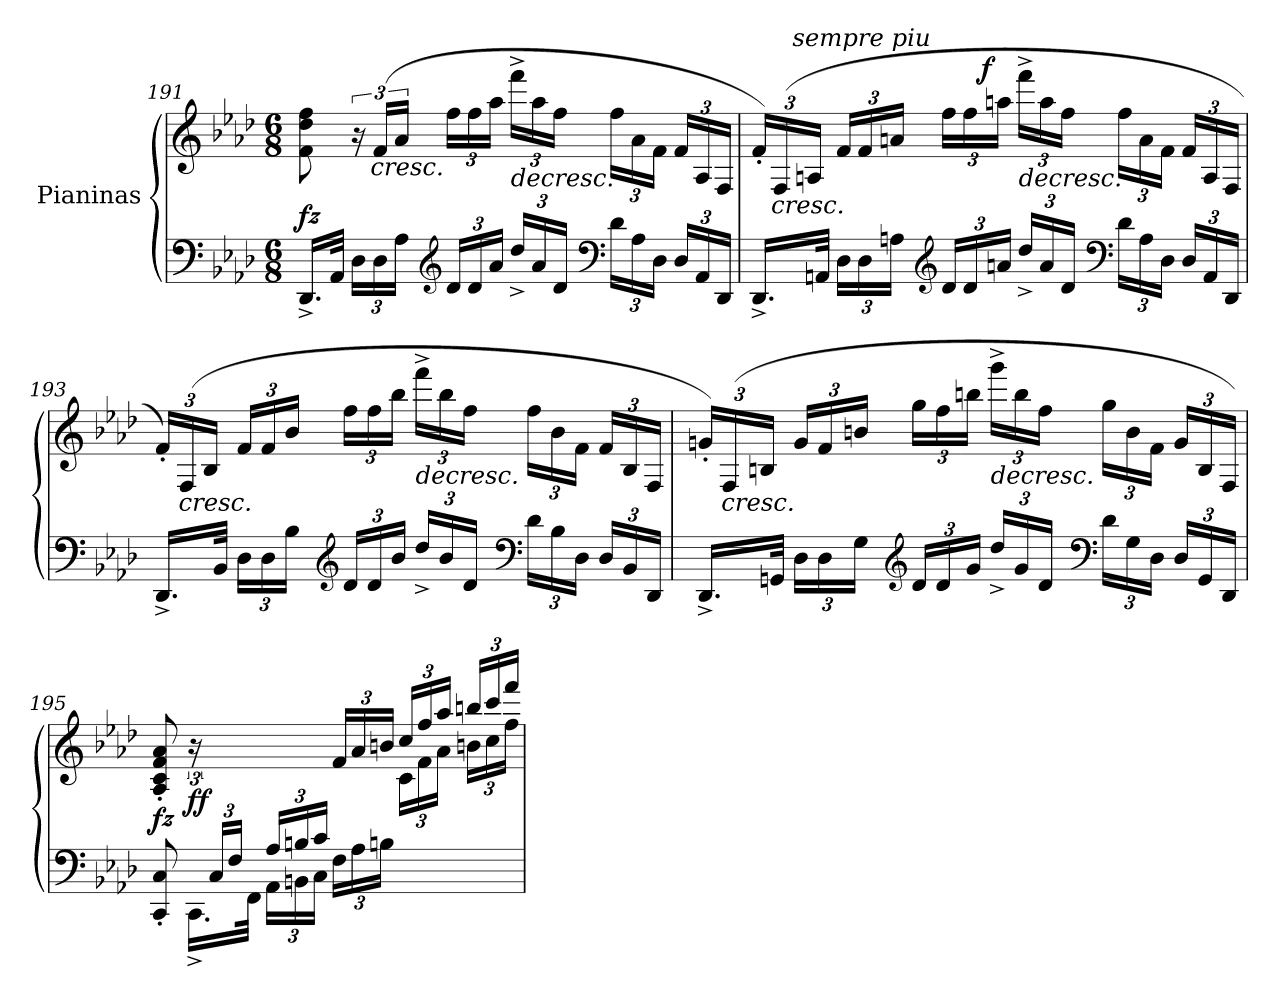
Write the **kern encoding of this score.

**kern	**kern	**dynam
*part1	*part1	*part1
*staff2	*staff1	*staff1/2
*I"Pianinas	*	*
!!LO:PB:g=z
*clefF4	*clefG2	*
*k[b-e-a-d-]	*k[b-e-a-d-]	*
*M6/8	*M6/8	*
=191	=191	=191
!	!	!LO:DY:a=2
16.DD-^/LL	8f\ 8dd-\ 8ff\	fz
32AA-/JJk	.	.
*Xbrackettup	*	*
24D-\LL	24r	.
!	!	!LO:HP:b
24D-\	(>24f/LL	<
24A-\JJ	24a-/JJ	.
*clefG2	*	*
*	*Xbrackettup	*
24d-/LL	24ff\LL	.
24d-/	24ff\	.
24a-/JJ	24aa-\JJ	.
!	!	!LO:HP:b
24dd-^/LL	24fff^\LL	>
24a-/	24aa-\	.
24d-/JJ	24ff\JJ	.
*clefF4	*	*
24d-\LL	24ff\LL	.
24A-\	24a-\	.
24D-\JJ	24f\JJ	.
24D-/LL	24f/LL	[
24AA-/	24A-/	.
24DD-/JJ	24F/JJ	.
=192	=192	=192
16.DD-^/LL	24f'/LL)	.
!	!	!LO:HP:b
.	(>24F/	<
!	!LO:TX:a:i:t=sempre piu	!
.	24An/JJ	.
32AAn/JJk	.	.
24D-\LL	24f/LL	.
24D-\	24f/	.
24An\JJ	24an/JJ	.
*clefG2	*	*
24d-/LL	24ff\LL	.
24d-/	24ff\	.
!	!	!LO:DY:a
24an/JJ	24aan\JJ	f
!	!	!LO:HP:n=1:b
24dd-^/LL	24fff^\LL	] >
24a/	24aa\	.
24d-/JJ	24ff\JJ	.
*clefF4	*	*
24d-\LL	24ff\LL	.
24A\	24a\	.
24D-\JJ	24f\JJ	.
24D-/LL	24f/LL	.
24AA/	24A/	.
24DD-/JJ	24F/JJ	.
.	.	[
!!LO:LB:g=z
=193	=193	=193
16.DD-^/LL	24f'/LL)	.
!	!	!LO:HP:b
.	(>24F/	<
.	24B-/JJ	.
32BB-/JJk	.	.
24D-\LL	24f/LL	.
24D-\	24f/	.
24B-\JJ	24b-/JJ	.
*clefG2	*	*
24d-/LL	24ff\LL	.
24d-/	24ff\	.
24b-/JJ	24bb-\JJ	.
!	!	!LO:HP:n=1:b
24dd-^/LL	24fff^\LL	] >
24b-/	24bb-\	.
24d-/JJ	24ff\JJ	.
*clefF4	*	*
24d-\LL	24ff\LL	.
24B-\	24b-\	.
24D-\JJ	24f\JJ	.
24D-/LL	24f/LL	.
24BB-/	24B-/	.
24DD-/JJ	24F/JJ	.
.	.	[
=194	=194	=194
16.DD-^/LL	24gn'/LL)	.
!	!	!LO:HP:b
.	(>24F/	<
.	24Bn/JJ	.
32GGn/JJk	.	.
24D-\LL	24g/LL	.
24D-\	24f/	.
24G\JJ	24bn/JJ	.
*clefG2	*	*
24d-/LL	24gg\LL	.
24d-/	24ff\	.
24g/JJ	24bbn\JJ	.
!	!	!LO:HP:n=1:b
24dd-^/LL	24ggg^\LL	] >
24g/	24bb\	.
24d-/JJ	24ff\JJ	.
*clefF4	*	*
24d-\LL	24gg\LL	.
24G\	24b\	.
24D-\JJ	24f\JJ	.
24D-/LL	24g/LL	.
24GG/	24B/	.
24DD-/JJ	24F/JJ)	.
.	.	[
!!LO:LB:g=z
=195	=195	=195
*^	*^	*
!	!	!	!	!LO:DY:a=2
6ryy	8CC/' 8C/'	8A-/' 8c/' 8f/' 8a-/'	2ryy	fz
*	*	*brackettup	*	*
!	!	!	!	!LO:DY:b
.	16.CC^\LL	24r	.	ff
24C/LL	.	24%5ryy	.	.
24F/JJ	.	.	.	.
.	32FF\JJk	.	.	.
24A-/LL	24AA-\LL	.	.	.
24Bn/	24BBn\	.	.	.
24c/JJ	24C\JJ	.	.	.
*	*	*Xbrackettup	*	*
4ryy	24F\LL	24f/LL	.	.
.	24A-\	24a-/	.	.
.	24Bn\JJ	24bn/JJ	.	.
.	4ryy	24cc/LL	24c\LL	.
.	.	24ff/	24f\	.
.	.	24aa-/JJ	24a-\JJ	.
8ryy	.	24bbn/LL	24bn\LL	.
.	.	24ccc/	24cc\	.
.	.	24fff/JJ	24ff\JJ	.
*v	*v	*	*	*
*	*v	*v	*
.	.	]
=	=	=
*-	*-	*-
